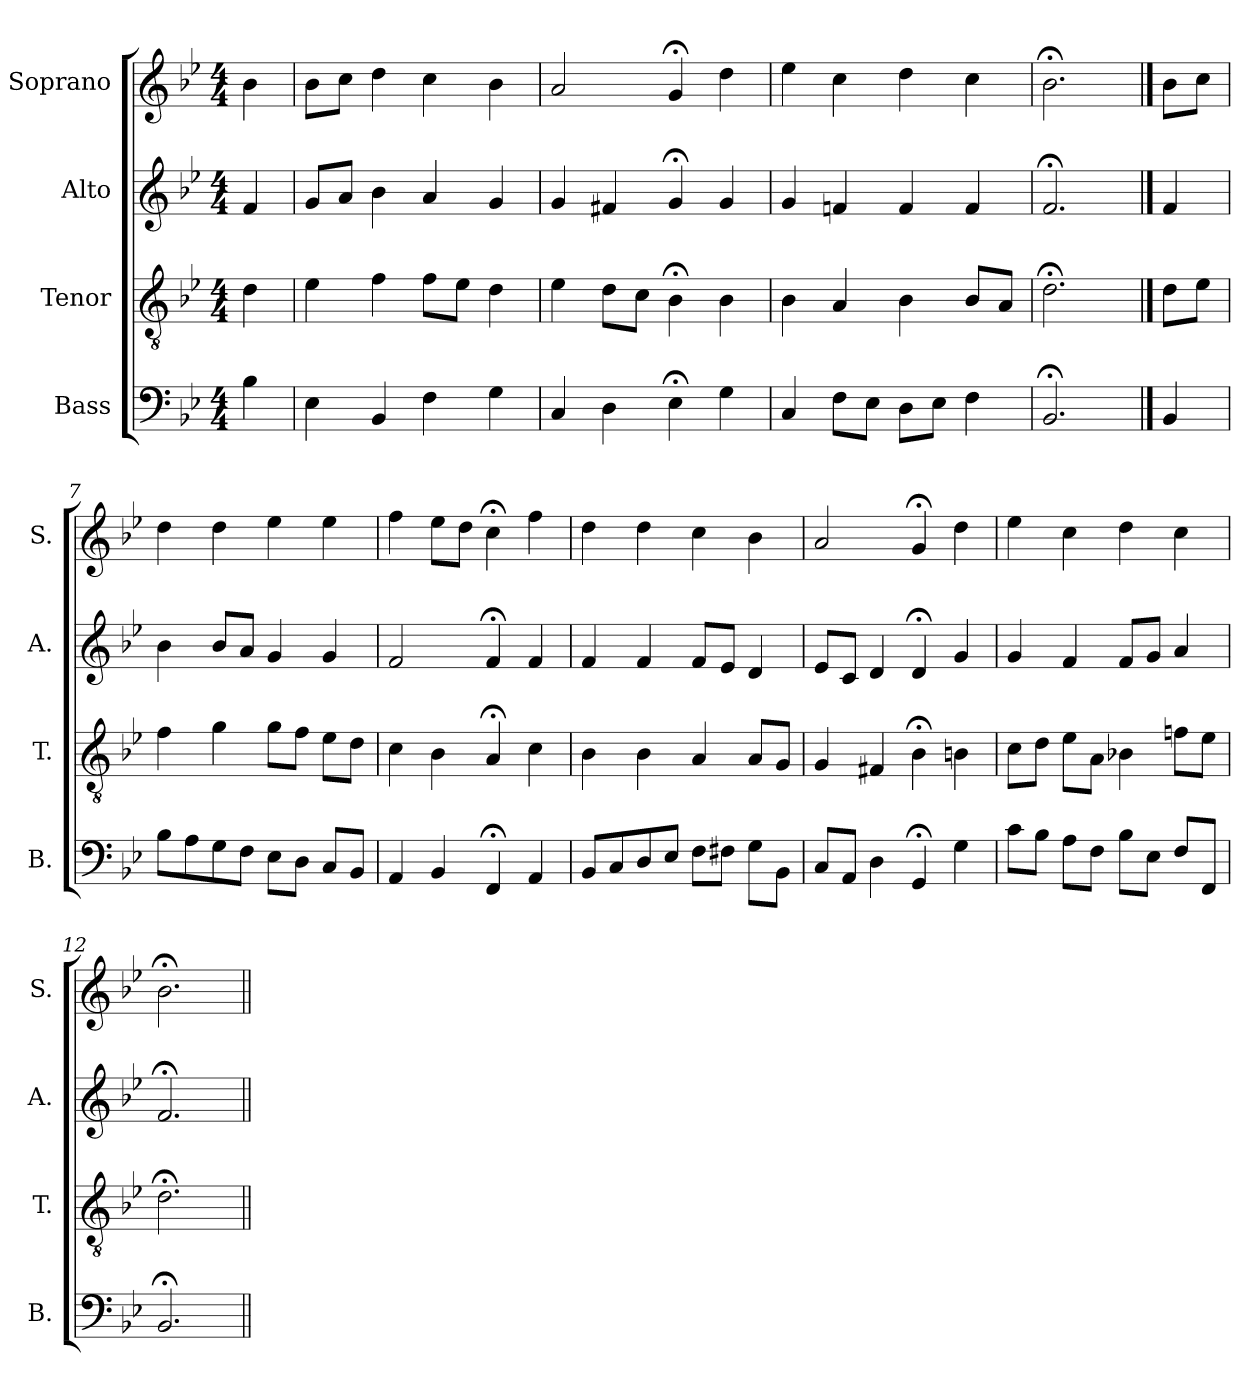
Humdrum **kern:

**kern	**kern	**kern	**kern
*part4	*part3	*part2	*part1
*staff4	*staff3	*staff2	*staff1
*I"Bass	*I"Tenor	*I"Alto	*I"Soprano
*I'B.	*I'T.	*I'A.	*I'S.
*clefF4	*clefGv2	*clefG2	*clefG2
*	*ITrd7c12	*	*
*k[b-e-]	*k[b-e-]	*k[b-e-]	*k[b-e-]
*B-:	*B-:	*B-:	*B-:
*M4/4	*M4/4	*M4/4	*M4/4
=1	=1	=1	=1
4B-\	4D\	4f/	4b-\
=2	=2	=2	=2
4E-\	4E-\	8g/L	8b-\L
.	.	8a/J	8cc\J
4BB-/	4F\	4b-\	4dd\
4F\	8F\L	4a/	4cc\
.	8E-\J	.	.
4G\	4D\	4g/	4b-\
=3	=3	=3	=3
4C/	4E-\	4g/	2a/
4D\	8D\L	4f#X/	.
.	8C\J	.	.
4E-;<\	4BB-;<\	4g;</	4g;</
4G\	4BB-\	4g/	4dd\
=4	=4	=4	=4
4C/	4BB-\	4g/	4ee-\
8F\L	4AA/	4fn/	4cc\
8E-\J	.	.	.
8D\L	4BB-\	4f/	4dd\
8E-\J	.	.	.
4F\	8BB-/L	4f/	4cc\
.	8AA/J	.	.
=5	=5	=5	=5
2.BB-;</	2.D;<\	2.f;</	2.b-;<\
==6	==6	==6	==6
4BB-/	8D\L	4f/	8b-\L
.	8E-\J	.	8cc\J
!!LO:LB:g=z
=7	=7	=7	=7
8B-\L	4F\	4b-\	4dd\
8A\	.	.	.
8G\	4G\	8b-/L	4dd\
8F\J	.	8a/J	.
8E-\L	8G\L	4g/	4ee-\
8D\J	8F\J	.	.
8C/L	8E-\L	4g/	4ee-\
8BB-/J	8D\J	.	.
=8	=8	=8	=8
4AA/	4C\	2f/	4ff\
4BB-/	4BB-\	.	8ee-\L
.	.	.	8dd\J
4FF;</	4AA;</	4f;</	4cc;<\
4AA/	4C\	4f/	4ff\
=9	=9	=9	=9
8BB-/L	4BB-\	4f/	4dd\
8C/	.	.	.
8D/	4BB-\	4f/	4dd\
8E-/J	.	.	.
8F\L	4AA/	8f/L	4cc\
8F#X\J	.	8e-/J	.
8G\L	8AA/L	4d/	4b-\
8BB-\J	8GG/J	.	.
!!LO:PB:g=z
=10	=10	=10	=10
8C/L	4GG/	8e-/L	2a/
8AA/J	.	8c/J	.
4D\	4FF#X/	4d/	.
4GG;</	4BB-;<\	4d;</	4g;</
4G\	4BBn\	4g/	4dd\
=11	=11	=11	=11
8c\L	8C\L	4g/	4ee-\
8B-\J	8D\J	.	.
8A\L	8E-\L	4f/	4cc\
8F\J	8AA\J	.	.
8B-\L	4BB-X\	8f/L	4dd\
8E-\J	.	8g/J	.
8F/L	8Fn\L	4a/	4cc\
8FF/J	8E-\J	.	.
=12	=12	=12	=12
2.BB-;</	2.D;<\	2.f;</	2.b-;<\
=||	=||	=||	=||
*-	*-	*-	*-
